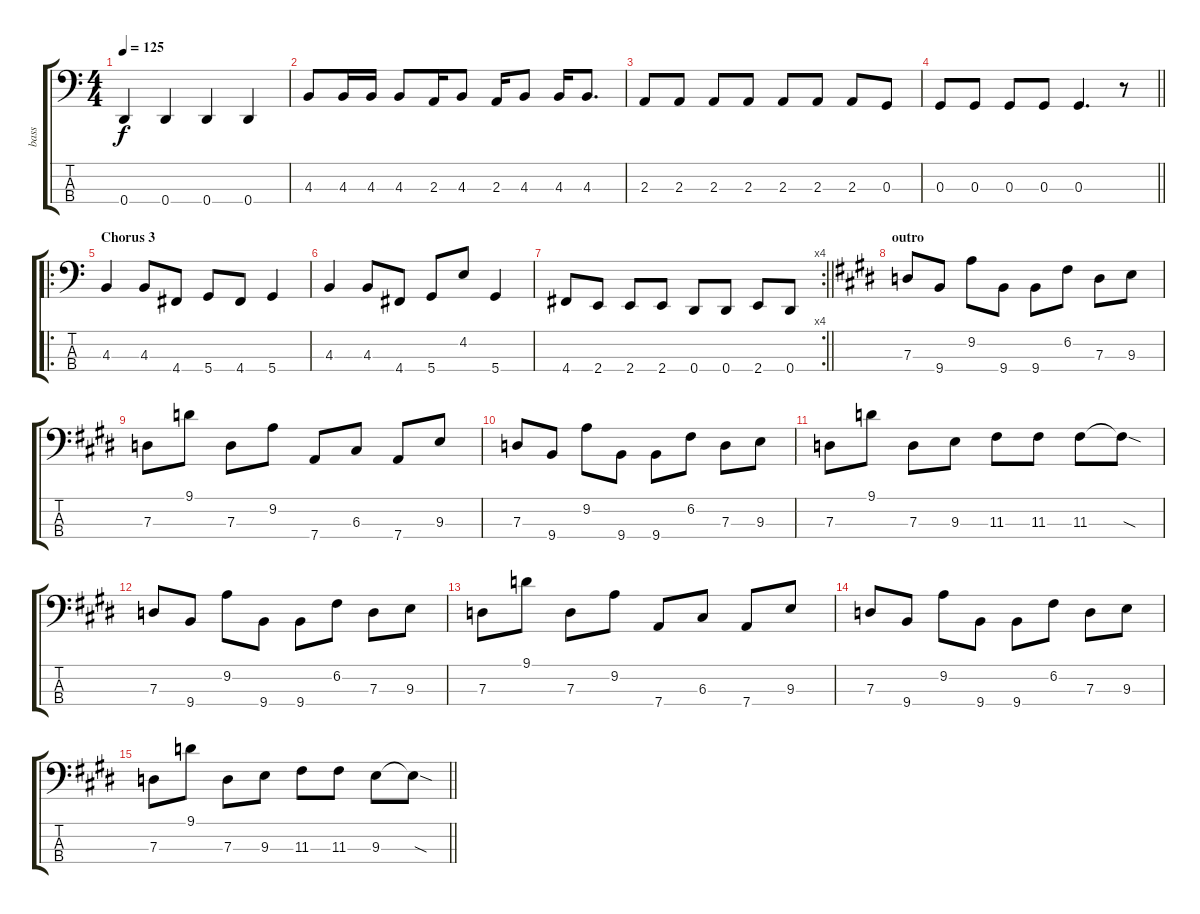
\track ("bass" "bass") {instrument electricbassfinger}
\staff {score tabs}
\tuning (F2 C2 G1 D1) {hide}
\ts (4 4)
\tempo 125
\clef f4
\ks c
0.4.4{dy f} 0.4.4 0.4.4 0.4.4 |
4.3.8 4.3.16 4.3.16 4.3.8 2.3.16 4.3.8 2.3.16 4.3.8 4.3.16 4.3.8{d} |
2.3.8 2.3.8 2.3.8 2.3.8 2.3.8 2.3.8 2.3.8 0.3.8 |
\barLineRight lightlight
0.3.8 0.3.8 0.3.8 0.3.8 0.3.4{d} r.8 |
\ro
\section ("" "Chorus 3")
4.3.4 4.3.8 4.4.8 5.4.8 4.4.8 5.4.4 |
4.3.4 4.3.8 4.4.8 5.4.8 4.2.8 5.4.4 |
\rc 4
\barLineRight lightlight
4.4.8 2.4.8 2.4.8 2.4.8 0.4.8 0.4.8 2.4.8 0.4.8 |
\section ("" "outro")
\ks e
7.3.8 9.4.8 9.2.8 9.4.8 9.4.8 6.2.8 7.3.8 9.3.8 |
7.3.8 9.1.8 7.3.8 9.2.8 7.4.8 6.3.8 7.4.8 9.3.8 |
7.3.8 9.4.8 9.2.8 9.4.8 9.4.8 6.2.8 7.3.8 9.3.8 |
7.3.8 9.1.8 7.3.8 9.3.8 11.3.8 11.3.8 11.3.8 11.3{sod t}.8 |
7.3.8 9.4.8 9.2.8 9.4.8 9.4.8 6.2.8 7.3.8 9.3.8 |
7.3.8 9.1.8 7.3.8 9.2.8 7.4.8 6.3.8 7.4.8 9.3.8 |
7.3.8 9.4.8 9.2.8 9.4.8 9.4.8 6.2.8 7.3.8 9.3.8 |
\barLineRight lightlight
7.3.8 9.1.8 7.3.8 9.3.8 11.3.8 11.3.8 9.3.8 9.3{sod t}.8
